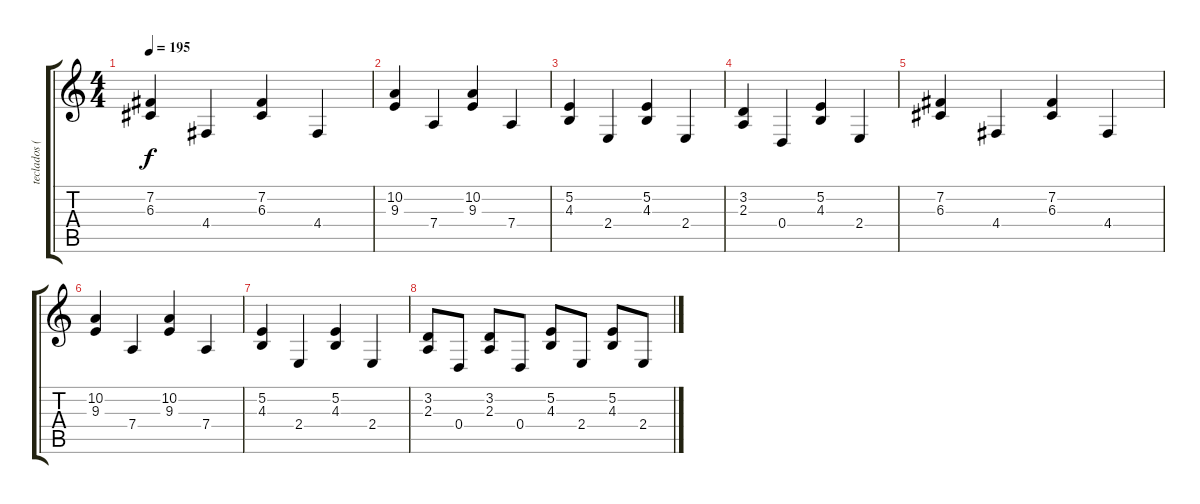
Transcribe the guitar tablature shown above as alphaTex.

\track ("teclados (strings)" "teclados (") {instrument synthstrings1}
\staff {score tabs}
\tuning (E4 B3 G3 D3 A2 E2) {hide}
\ts (4 4)
\tempo 195
\clef g2
\ks c
(7.2 6.3).4{dy f volume 13 instrument recorder} 4.4.4 (7.2 6.3).4 4.4.4 |
(10.2 9.3).4 7.4.4 (10.2 9.3).4 7.4.4 |
(5.2 4.3).4 2.4.4 (5.2 4.3).4 2.4.4 |
(3.2 2.3).4 0.4.4 (5.2 4.3).4 2.4.4 |
(7.2 6.3).4 4.4.4 (7.2 6.3).4 4.4.4 |
(10.2 9.3).4 7.4.4 (10.2 9.3).4 7.4.4 |
(5.2 4.3).4 2.4.4 (5.2 4.3).4 2.4.4 |
(3.2 2.3).8 0.4.8 (3.2 2.3).8 0.4.8 (5.2 4.3).8 2.4.8 (5.2 4.3).8 2.4.8
